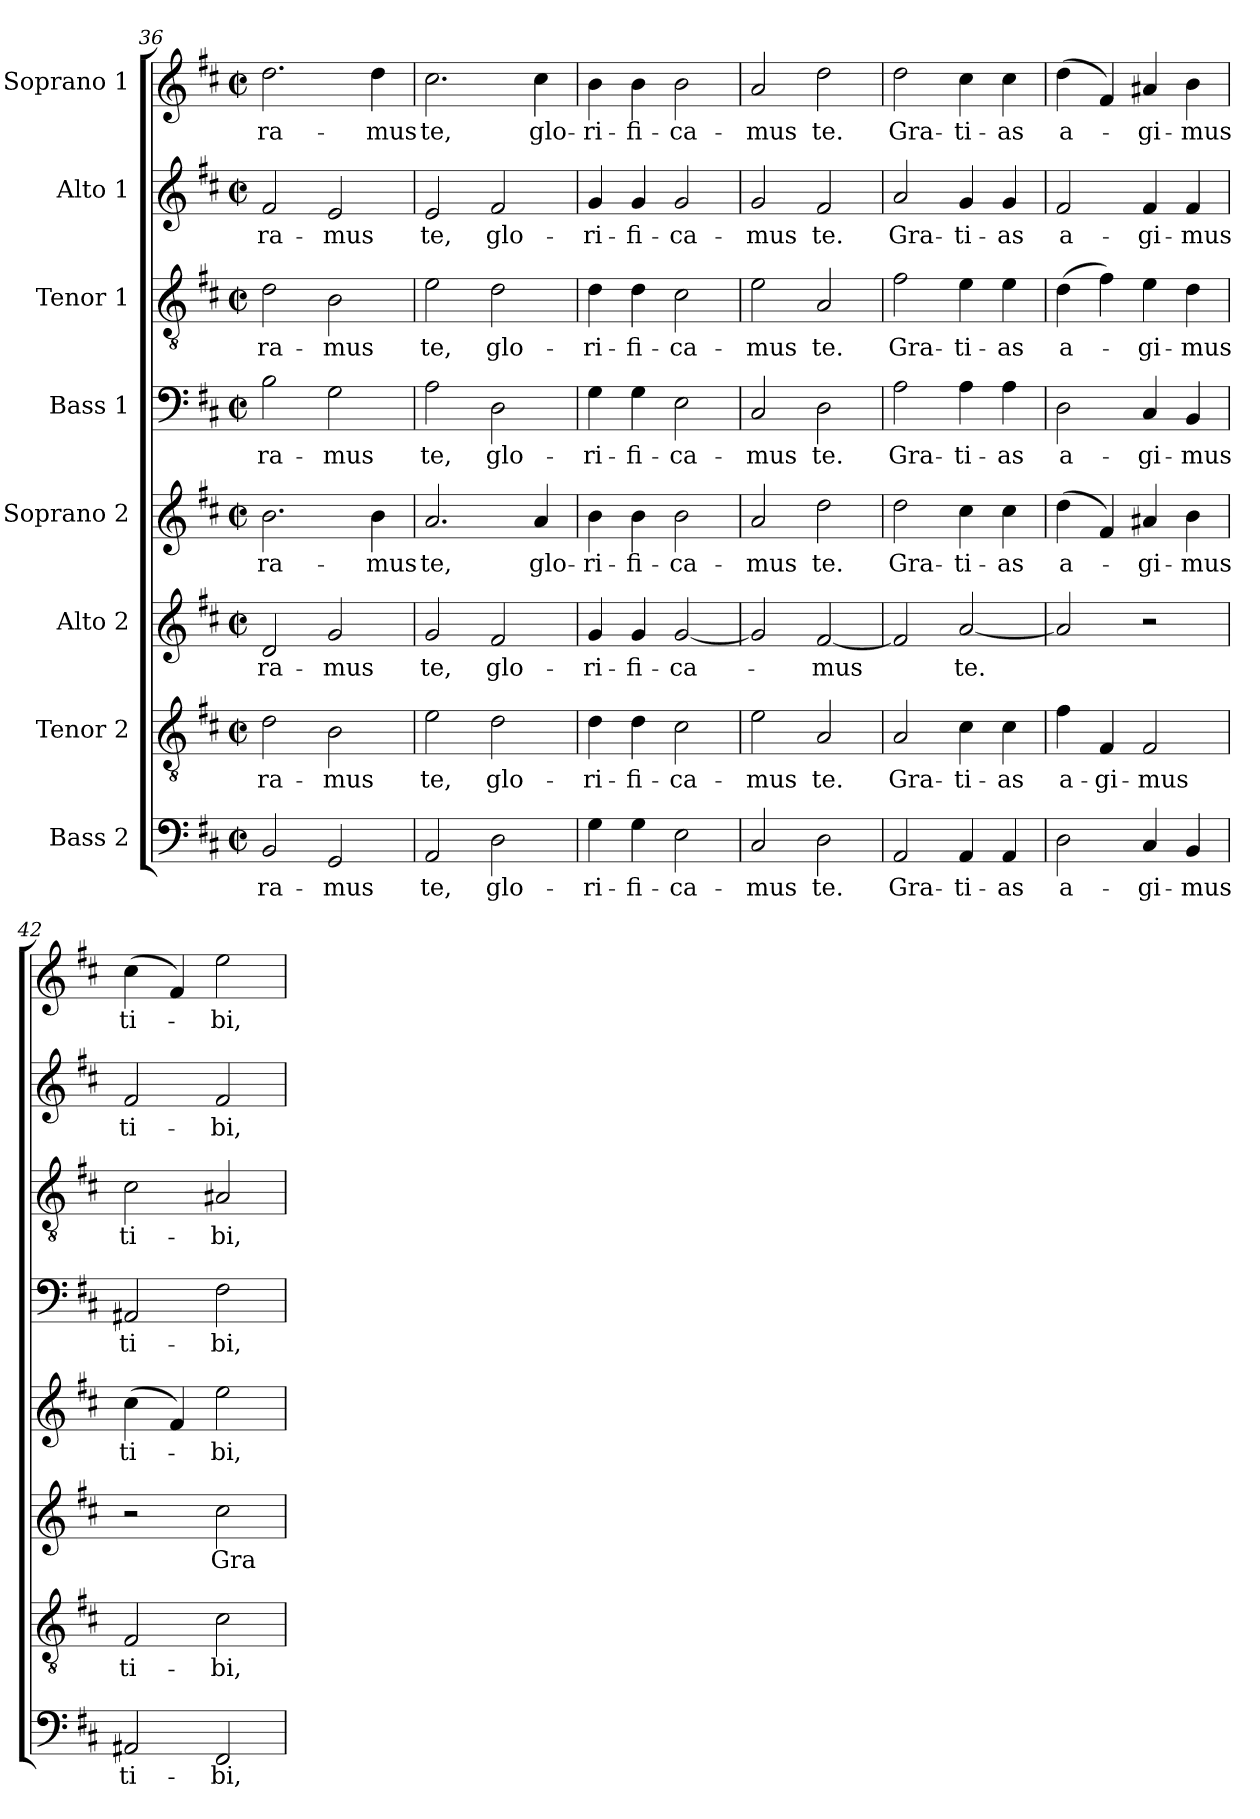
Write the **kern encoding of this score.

**kern	**text	**kern	**text	**kern	**text	**kern	**text	**kern	**text	**kern	**text	**kern	**text	**kern	**text
*part8	*part8	*part7	*part7	*part6	*part6	*part5	*part5	*part4	*part4	*part3	*part3	*part2	*part2	*part1	*part1
*staff8	*staff8	*staff7	*staff7	*staff6	*staff6	*staff5	*staff5	*staff4	*staff4	*staff3	*staff3	*staff2	*staff2	*staff1	*staff1
*I"Bass 2	*	*I"Tenor 2	*	*I"Alto 2	*	*I"Soprano 2	*	*I"Bass 1	*	*I"Tenor 1	*	*I"Alto 1	*	*I"Soprano 1	*
*clefF4	*	*clefGv2	*	*clefG2	*	*clefG2	*	*clefF4	*	*clefGv2	*	*clefG2	*	*clefG2	*
*k[f#c#]	*	*k[f#c#]	*	*k[f#c#]	*	*k[f#c#]	*	*k[f#c#]	*	*k[f#c#]	*	*k[f#c#]	*	*k[f#c#]	*
*D:	*	*D:	*	*D:	*	*D:	*	*D:	*	*D:	*	*D:	*	*D:	*
*M2/2	*	*M2/2	*	*M2/2	*	*M2/2	*	*M2/2	*	*M2/2	*	*M2/2	*	*M2/2	*
*met(c|)	*	*met(c|)	*	*met(c|)	*	*met(c|)	*	*met(c|)	*	*met(c|)	*	*met(c|)	*	*met(c|)	*
=36	=36	=36	=36	=36	=36	=36	=36	=36	=36	=36	=36	=36	=36	=36	=36
!	!LO:LY:b	!	!LO:LY:b	!	!LO:LY:b	!	!LO:LY:b	!	!LO:LY:b	!	!LO:LY:b	!	!LO:LY:b	!	!LO:LY:b
2BB/	-ra-	2d\	-ra-	2d/	-ra-	2.b\	-ra-	2B\	-ra-	2d\	-ra-	2f#/	-ra-	2.dd\	-ra-
!	!LO:LY:b	!	!LO:LY:b	!	!LO:LY:b	!	!	!	!LO:LY:b	!	!LO:LY:b	!	!LO:LY:b	!	!
2GG/	-mus	2B\	-mus	2g/	-mus	.	.	2G\	-mus	2B\	-mus	2e/	-mus	.	.
!	!	!	!	!	!	!	!LO:LY:b	!	!	!	!	!	!	!	!LO:LY:b
.	.	.	.	.	.	4b\	-mus	.	.	.	.	.	.	4dd\	-mus
=37	=37	=37	=37	=37	=37	=37	=37	=37	=37	=37	=37	=37	=37	=37	=37
!	!LO:LY:b	!	!LO:LY:b	!	!LO:LY:b	!	!LO:LY:b	!	!LO:LY:b	!	!LO:LY:b	!	!LO:LY:b	!	!LO:LY:b
2AA/	te,	2e\	te,	2g/	te,	2.a/	te,	2A\	te,	2e\	te,	2e/	te,	2.cc#\	te,
!	!LO:LY:b	!	!LO:LY:b	!	!LO:LY:b	!	!	!	!LO:LY:b	!	!LO:LY:b	!	!LO:LY:b	!	!
2D\	glo-	2d\	glo-	2f#/	glo-	.	.	2D\	glo-	2d\	glo-	2f#/	glo-	.	.
!	!	!	!	!	!	!	!LO:LY:b	!	!	!	!	!	!	!	!LO:LY:b
.	.	.	.	.	.	4a/	glo-	.	.	.	.	.	.	4cc#\	glo-
=38	=38	=38	=38	=38	=38	=38	=38	=38	=38	=38	=38	=38	=38	=38	=38
!	!LO:LY:b	!	!LO:LY:b	!	!LO:LY:b	!	!LO:LY:b	!	!LO:LY:b	!	!LO:LY:b	!	!LO:LY:b	!	!LO:LY:b
4G\	-ri-	4d\	-ri-	4g/	-ri-	4b\	-ri-	4G\	-ri-	4d\	-ri-	4g/	-ri-	4b\	-ri-
!	!LO:LY:b	!	!LO:LY:b	!	!LO:LY:b	!	!LO:LY:b	!	!LO:LY:b	!	!LO:LY:b	!	!LO:LY:b	!	!LO:LY:b
4G\	-fi-	4d\	-fi-	4g/	-fi-	4b\	-fi-	4G\	-fi-	4d\	-fi-	4g/	-fi-	4b\	-fi-
!	!LO:LY:b	!	!LO:LY:b	!	!LO:LY:b	!	!LO:LY:b	!	!LO:LY:b	!	!LO:LY:b	!	!LO:LY:b	!	!LO:LY:b
2E\	-ca-	2c#\	-ca-	[2g/	-ca-	2b\	-ca-	2E\	-ca-	2c#\	-ca-	2g/	-ca-	2b\	-ca-
=39	=39	=39	=39	=39	=39	=39	=39	=39	=39	=39	=39	=39	=39	=39	=39
!	!LO:LY:b	!	!LO:LY:b	!	!	!	!LO:LY:b	!	!LO:LY:b	!	!LO:LY:b	!	!LO:LY:b	!	!LO:LY:b
2C#/	-mus	2e\	-mus	2g/]	.	2a/	-mus	2C#/	-mus	2e\	-mus	2g/	-mus	2a/	-mus
!	!LO:LY:b	!	!LO:LY:b	!	!LO:LY:b	!	!LO:LY:b	!	!LO:LY:b	!	!LO:LY:b	!	!LO:LY:b	!	!LO:LY:b
2D\	te.	2A/	te.	[2f#/	-mus	2dd\	te.	2D\	te.	2A/	te.	2f#/	te.	2dd\	te.
=40	=40	=40	=40	=40	=40	=40	=40	=40	=40	=40	=40	=40	=40	=40	=40
!	!LO:LY:b	!	!LO:LY:b	!	!	!	!LO:LY:b	!	!LO:LY:b	!	!LO:LY:b	!	!LO:LY:b	!	!LO:LY:b
2AA/	Gra-	2A/	Gra-	2f#/]	.	2dd\	Gra-	2A\	Gra-	2f#\	Gra-	2a/	Gra-	2dd\	Gra-
!	!LO:LY:b	!	!LO:LY:b	!	!LO:LY:b	!	!LO:LY:b	!	!LO:LY:b	!	!LO:LY:b	!	!LO:LY:b	!	!LO:LY:b
4AA/	-ti-	4c#\	-ti-	[2a/	te.	4cc#\	-ti-	4A\	-ti-	4e\	-ti-	4g/	-ti-	4cc#\	-ti-
!	!LO:LY:b	!	!LO:LY:b	!	!	!	!LO:LY:b	!	!LO:LY:b	!	!LO:LY:b	!	!LO:LY:b	!	!LO:LY:b
4AA/	-as	4c#\	-as	.	.	4cc#\	-as	4A\	-as	4e\	-as	4g/	-as	4cc#\	-as
!!LO:PB:g=z
=41	=41	=41	=41	=41	=41	=41	=41	=41	=41	=41	=41	=41	=41	=41	=41
!	!LO:LY:b	!	!LO:LY:b	!	!	!	!LO:LY:b	!	!LO:LY:b	!	!LO:LY:b	!	!LO:LY:b	!	!LO:LY:b
2D\	a-	4f#\	a-	2a/]	.	(>4dd\	a-	2D\	a-	(>4d\	a-	2f#/	a-	(>4dd\	a-
!	!	!	!LO:LY:b	!	!	!	!	!	!	!	!	!	!	!	!
.	.	4F#/	-gi-	.	.	4f#/)	.	.	.	4f#\)	.	.	.	4f#/)	.
!	!LO:LY:b	!	!LO:LY:b	!	!	!	!LO:LY:b	!	!LO:LY:b	!	!LO:LY:b	!	!LO:LY:b	!	!LO:LY:b
4C#/	-gi-	2F#/	-mus	2r	.	4a#X/	-gi-	4C#/	-gi-	4e\	-gi-	4f#/	-gi-	4a#X/	-gi-
!	!LO:LY:b	!	!	!	!	!	!LO:LY:b	!	!LO:LY:b	!	!LO:LY:b	!	!LO:LY:b	!	!LO:LY:b
4BB/	-mus	.	.	.	.	4b\	-mus	4BB/	-mus	4d\	-mus	4f#/	-mus	4b\	-mus
=42	=42	=42	=42	=42	=42	=42	=42	=42	=42	=42	=42	=42	=42	=42	=42
!	!LO:LY:b	!	!LO:LY:b	!	!	!	!LO:LY:b	!	!LO:LY:b	!	!LO:LY:b	!	!LO:LY:b	!	!LO:LY:b
2AA#X/	ti-	2F#/	ti-	2r	.	(>4cc#\	ti-	2AA#X/	ti-	2c#\	ti-	2f#/	ti-	(>4cc#\	ti-
.	.	.	.	.	.	4f#/)	.	.	.	.	.	.	.	4f#/)	.
!	!LO:LY:b	!	!LO:LY:b	!	!LO:LY:b	!	!LO:LY:b	!	!LO:LY:b	!	!LO:LY:b	!	!LO:LY:b	!	!LO:LY:b
2FF#/	-bi,	2c#\	-bi,	2cc#\	Gra-	2ee\	-bi,	2F#\	-bi,	2A#X/	-bi,	2f#/	-bi,	2ee\	-bi,
=	=	=	=	=	=	=	=	=	=	=	=	=	=	=	=
*-	*-	*-	*-	*-	*-	*-	*-	*-	*-	*-	*-	*-	*-	*-	*-
